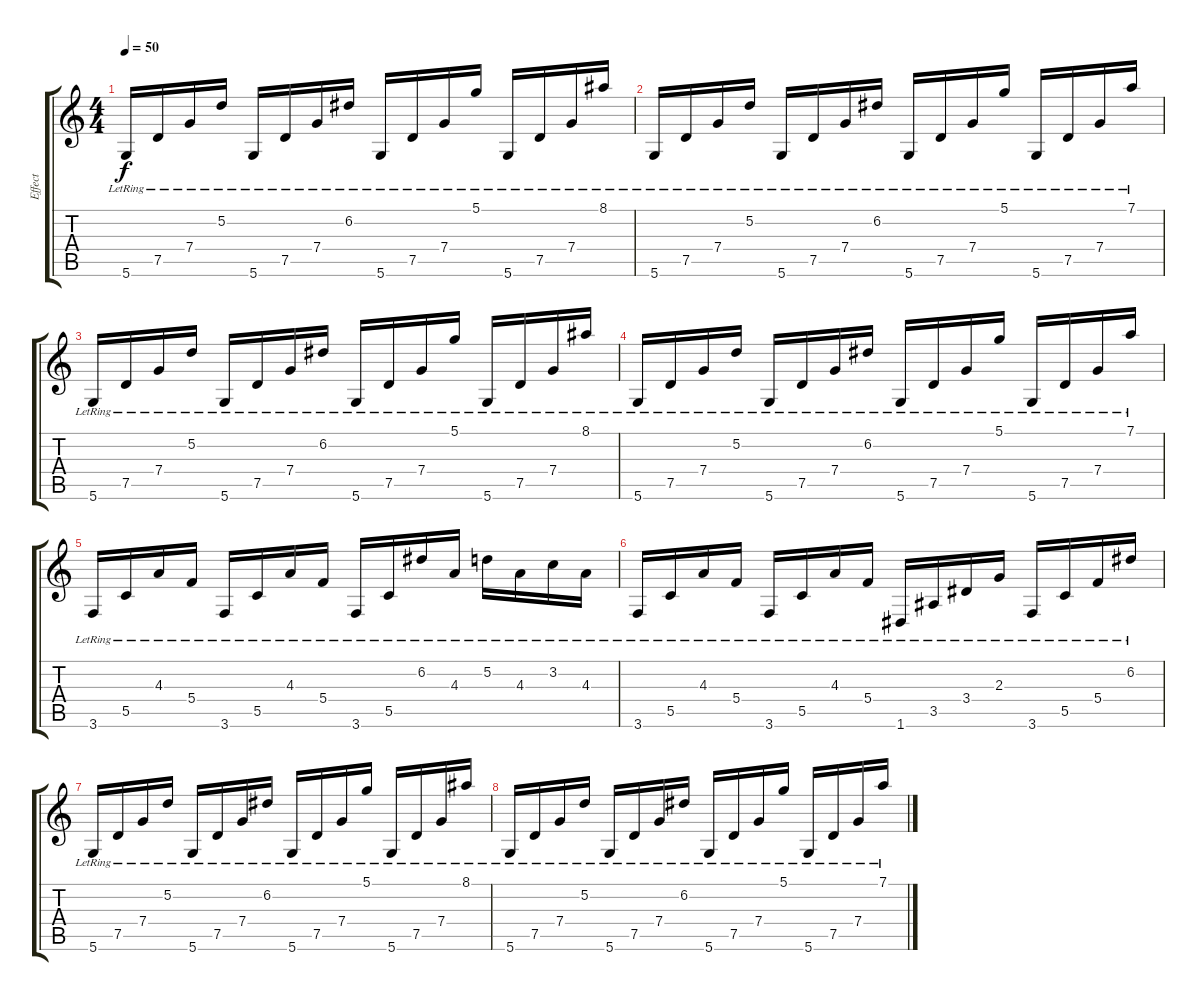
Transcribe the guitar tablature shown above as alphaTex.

\track ("Effect" "Effect") {instrument acousticguitarnylon}
\staff {score tabs}
\tuning (D4 A3 F3 C3 G2 D2) {hide}
\ts (4 4)
\section ("" "")
\tempo 50
\clef g2
\ks c
5.6{lr}.16{dy f} 7.5{lr}.16 7.4{lr}.16 5.2{lr}.16 5.6{lr}.16 7.5{lr}.16 7.4{lr}.16 6.2{lr}.16 5.6{lr}.16 7.5{lr}.16 7.4{lr}.16 5.1{lr}.16 5.6{lr}.16 7.5{lr}.16 7.4{lr}.16 8.1{lr}.16 |
5.6{lr}.16 7.5{lr}.16 7.4{lr}.16 5.2{lr}.16 5.6{lr}.16 7.5{lr}.16 7.4{lr}.16 6.2{lr}.16 5.6{lr}.16 7.5{lr}.16 7.4{lr}.16 5.1{lr}.16 5.6{lr}.16 7.5{lr}.16 7.4{lr}.16 7.1{lr}.16 |
5.6{lr}.16 7.5{lr}.16 7.4{lr}.16 5.2{lr}.16 5.6{lr}.16 7.5{lr}.16 7.4{lr}.16 6.2{lr}.16 5.6{lr}.16 7.5{lr}.16 7.4{lr}.16 5.1{lr}.16 5.6{lr}.16 7.5{lr}.16 7.4{lr}.16 8.1{lr}.16 |
5.6{lr}.16 7.5{lr}.16 7.4{lr}.16 5.2{lr}.16 5.6{lr}.16 7.5{lr}.16 7.4{lr}.16 6.2{lr}.16 5.6{lr}.16 7.5{lr}.16 7.4{lr}.16 5.1{lr}.16 5.6{lr}.16 7.5{lr}.16 7.4{lr}.16 7.1{lr}.16 |
3.6{lr}.16 5.5{lr}.16 4.3{lr}.16 5.4{lr}.16 3.6{lr}.16 5.5{lr}.16 4.3{lr}.16 5.4{lr}.16 3.6{lr}.16 5.5{lr}.16 6.2{lr}.16 4.3{lr}.16 5.2{lr}.16 4.3{lr}.16 3.2{lr}.16 4.3{lr}.16 |
3.6{lr}.16 5.5{lr}.16 4.3{lr}.16 5.4{lr}.16 3.6{lr}.16 5.5{lr}.16 4.3{lr}.16 5.4{lr}.16 1.6{lr}.16 3.5{lr}.16 3.4{lr}.16 2.3{lr}.16 3.6{lr}.16 5.5{lr}.16 5.4{lr}.16 6.2{lr}.16 |
5.6{lr}.16 7.5{lr}.16 7.4{lr}.16 5.2{lr}.16 5.6{lr}.16 7.5{lr}.16 7.4{lr}.16 6.2{lr}.16 5.6{lr}.16 7.5{lr}.16 7.4{lr}.16 5.1{lr}.16 5.6{lr}.16 7.5{lr}.16 7.4{lr}.16 8.1{lr}.16 |
5.6{lr}.16 7.5{lr}.16 7.4{lr}.16 5.2{lr}.16 5.6{lr}.16 7.5{lr}.16 7.4{lr}.16 6.2{lr}.16 5.6{lr}.16 7.5{lr}.16 7.4{lr}.16 5.1{lr}.16 5.6{lr}.16 7.5{lr}.16 7.4{lr}.16 7.1{lr}.16
